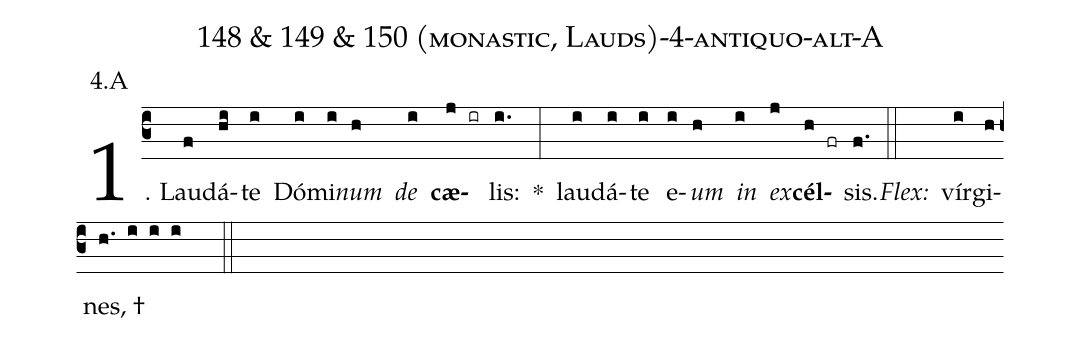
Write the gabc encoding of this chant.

name: 148 & 149 & 150 (monastic, Lauds)-4-antiquo-alt-A;
annotation: 4.A;
%%
(c3)1. Lau(f)dá(hi)te(i) Dó(i)mi(i)<i>num</i>(h) <i>de</i>(i) <b>cæ</b>(j ir)lis:(i.) *(:) lau(i)dá(i)te(i) e(i)<i>um</i>(h) <i>in</i>(i) <i>ex</i>(j)<b>cél</b>(h fr)sis.(f.) (::)
<i>Flex:</i>()  vír(i)gi(h)nes, †(h. i i i  ::)
